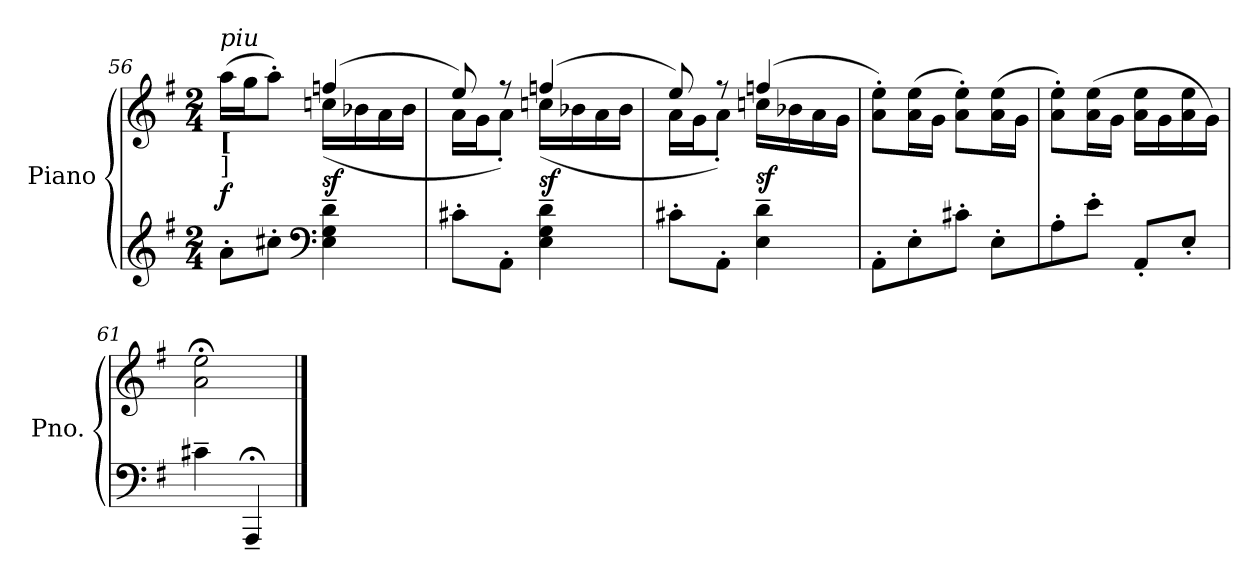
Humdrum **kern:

**kern	**kern	**dynam
*part1	*part1	*part1
*staff2	*staff1	*staff1/2
*I"Piano	*	*
*I'Pno.	*	*
!!LO:PB:g=z
*clefG2	*clefG2	*
*k[f#]	*k[f#]	*
*G:	*G:	*
*M2/4	*M2/4	*
*MM144	*MM144	*
=56	=56	=56
*	*^	*
!	!LO:TX:b:B:t=[	!	!
!	!LO:TX:i:t=piu	!	!
!	!LO:TX:b:t=]	!	!
8a'i\L	(16aai\LL	4ryy	f
.	16ggi\J	.	.
8cc#X'i\J	8aa'i\J)	.	.
*clefF4	*	*	*
4Ei\~ 4Gi~ 4di~	(4ffni/	(16ccni\LL	sf
.	.	16b-Xi\	.
.	.	16ai\	.
.	.	16b-i\JJ	.
=57	=57	=57	=57
8c#X'i\L	8eei/)	16ai\LL	.
.	.	16gi\J	.
8AA'i\J	8r	8a'i\J)	.
4Ei\~ 4Gi~ 4di~	(4ffni/	(16ccni\LL	sf
.	.	16b-Xi\	.
.	.	16ai\	.
.	.	16b-i\JJ	.
=58	=58	=58	=58
8c#X'i\L	8eei/)	16ai\LL	.
.	.	16gi\J	.
8AA'i\J	8r	8a'i\J)	.
4Ei\~ 4di~	(4ffni/	16ccni\LL	sf
.	.	16b-Xi\	.
.	.	16ai\	.
.	.	16gi\JJ	.
*	*v	*v	*
=59	=59	=59
8AA'i\L	8ai\' 8eei'L)	.
8E'i\	(16ai\ 16eeiL	.
.	16gi\JJ	.
8c#X'i\J	8ai\' 8eei'L)	.
8E'i\L	(16ai\ 16eeiL	.
.	16gi\JJ	.
=60	=60	=60
8A'i\	8ai\' 8eei'L)	.
8e'i\J	(16ai\ 16eeiL	.
.	16gi\JJ	.
8AA'i/L	16ai\ 16eeiLL	.
.	16gi\	.
8E'i/J	16ai\ 16eei	.
.	16gi\JJ)	.
=61	=61	=61
4c#X~i\	2ai\; 2eei;	.
4AAA;~i/	.	.
==	==	==
*-	*-	*-
